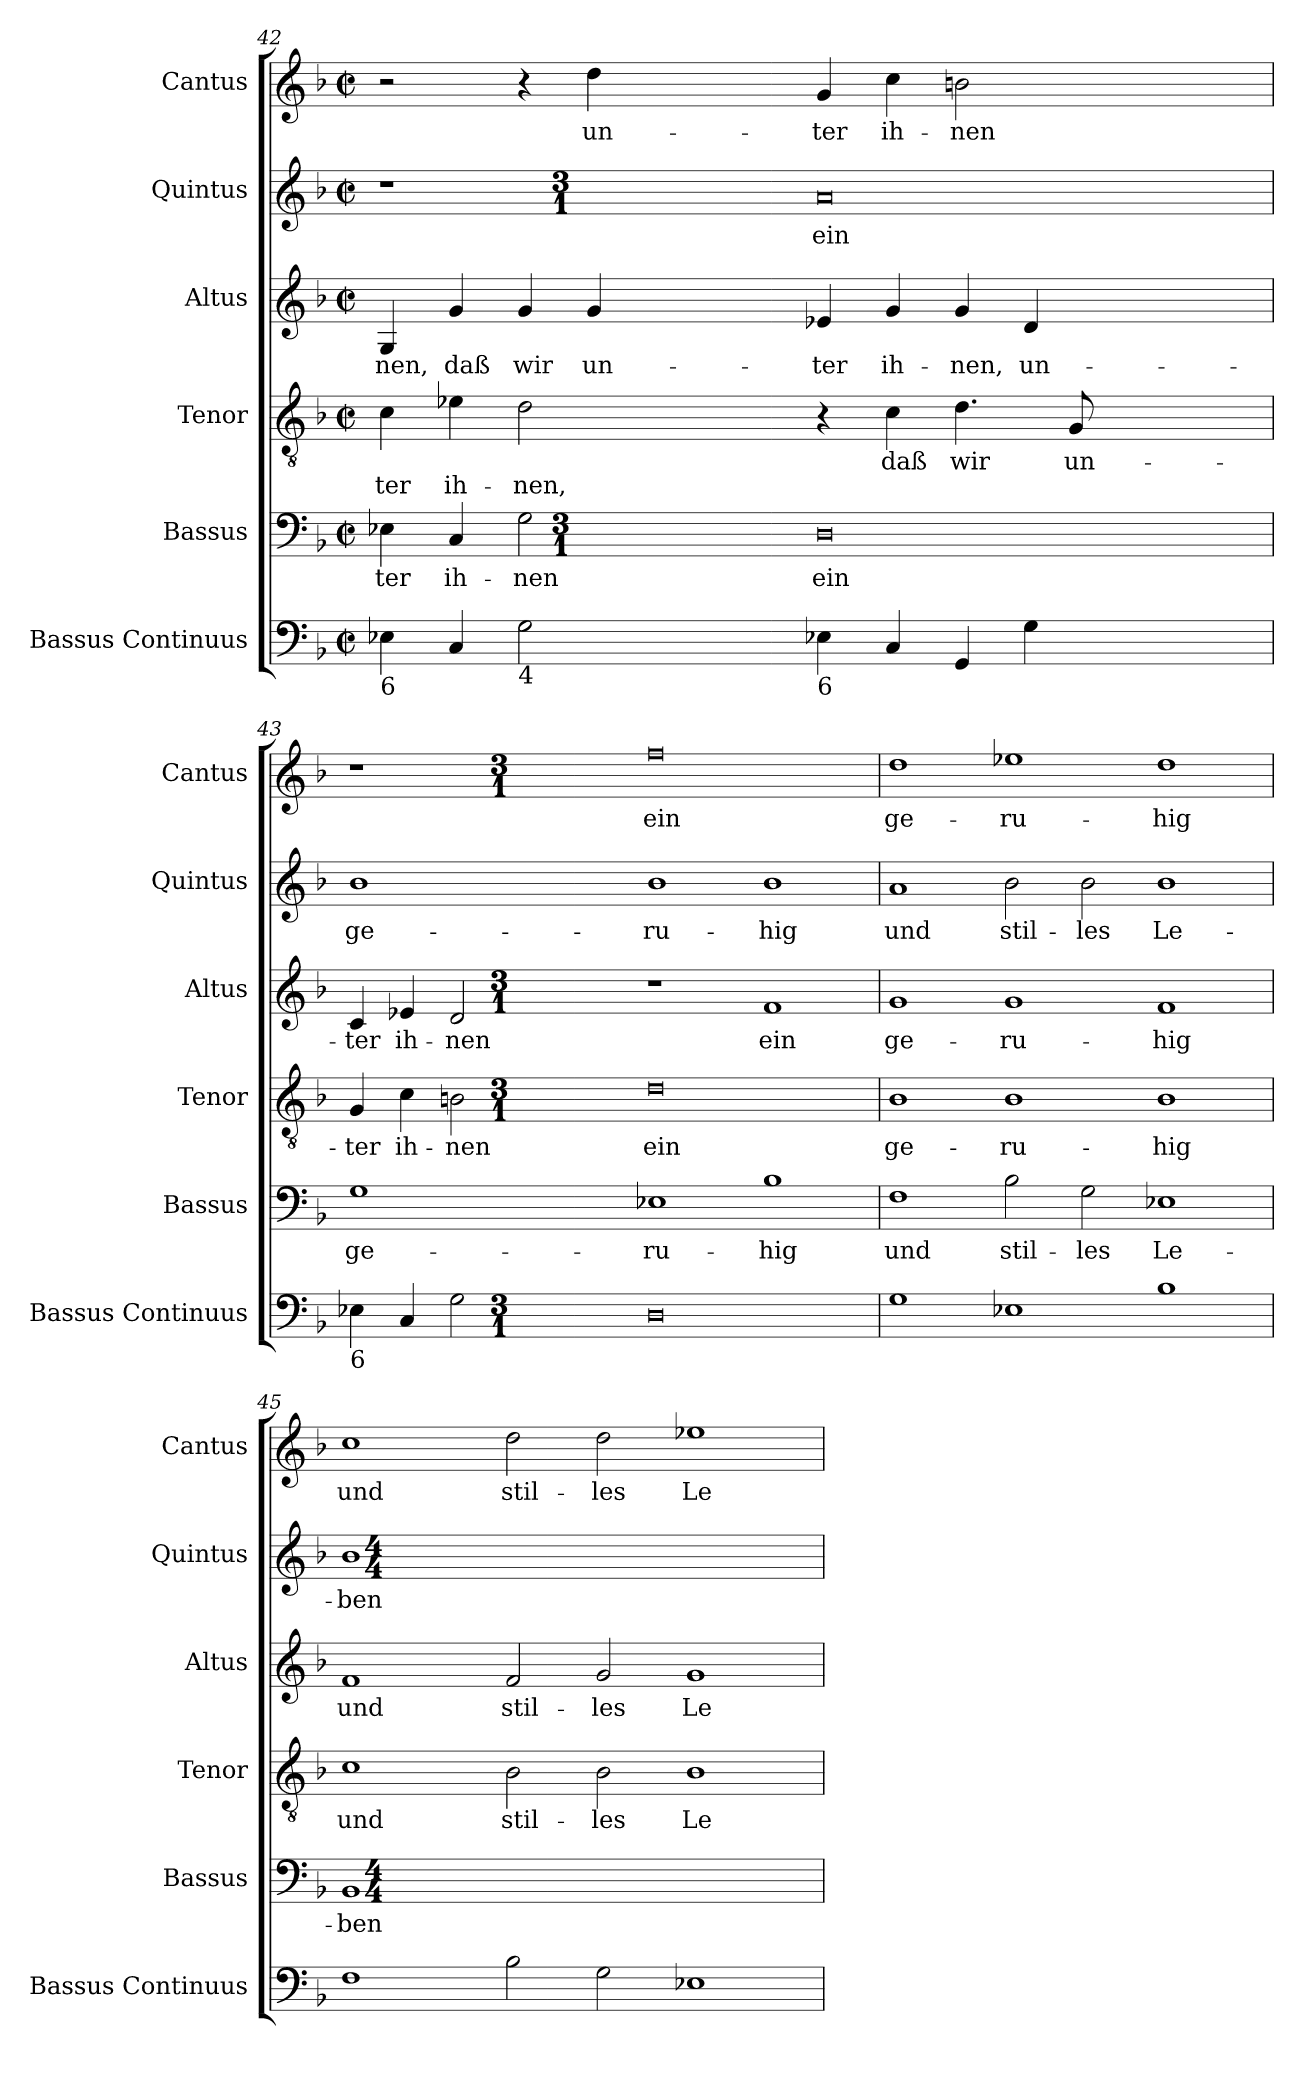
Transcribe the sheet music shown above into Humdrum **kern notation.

**kern	**kern	**text	**kern	**text	**text	**kern	**text	**kern	**text	**kern	**text
*part6	*part5	*part5	*part4	*part4	*part4	*part3	*part3	*part2	*part2	*part1	*part1
*staff6	*staff5	*staff5	*staff4	*staff4	*staff4	*staff3	*staff3	*staff2	*staff2	*staff1	*staff1
*I"Bassus Continuus	*I"Bassus	*	*I"Tenor	*	*	*I"Altus	*	*I"Quintus	*	*I"Cantus	*
*I'Bassus Continuus	*I'Bassus	*	*I'Tenor	*	*	*I'Altus	*	*I'Quintus	*	*I'Cantus	*
*clefF4	*clefF4	*	*clefGv2	*	*	*clefG2	*	*clefG2	*	*clefG2	*
*k[b-]	*k[b-]	*	*k[b-]	*	*	*k[b-]	*	*k[b-]	*	*k[b-]	*
*F:	*F:	*	*F:	*	*	*F:	*	*F:	*	*F:	*
*M4/2	*M4/2	*	*M4/2	*	*	*M4/2	*	*M4/2	*	*M4/2	*
*met(c|)	*met(c|)	*	*met(c|)	*	*	*met(c|)	*	*met(c|)	*	*met(c|)	*
=42	=42	=42	=42	=42	=42	=42	=42	=42	=42	=42	=42
!LO:TX:b:t=6	!	!	!	!	!	!	!	!	!	!	!
!	!	!LO:LY:b	!	!	!LO:LY:b	!	!LO:LY:b	!	!	!	!
4E-X	4E-X	-ter	4c	.	-ter	4G	-nen,	1r	.	2r	.
!	!	!LO:LY:b	!	!	!LO:LY:b	!	!LO:LY:b	!	!	!	!
4C	4C	ih-	4e-X	.	ih-	4g	daß	.	.	.	.
!LO:TX:b:t=4	!	!	!	!	!	!	!	!	!	!	!
!	!	!LO:LY:b	!	!	!LO:LY:b	!	!LO:LY:b	!	!	!	!
2G	2G	-nen	2d	.	-nen,	4g	wir	.	.	4r	.
!	!	!	!	!	!	!	!LO:LY:b	!	!	!	!LO:LY:b
.	.	.	.	.	.	4g	un-	.	.	4dd	un-
*	*M3/1	*	*	*	*	*	*	*M3/1	*	*	*
!LO:TX:b:t=6	!	!	!	!	!	!	!	!	!	!	!
!	!	!LO:LY:b	!	!	!	!	!LO:LY:b	!	!LO:LY:b	!	!LO:LY:b
4E-X	0D	ein	4r	.	.	4e-X	-ter	0a	ein	4g	-ter
!	!	!	!	!LO:LY:b	!	!	!LO:LY:b	!	!	!	!LO:LY:b
4C	.	.	4c	daß	.	4g	ih-	.	.	4cc	ih-
!	!	!	!	!LO:LY:b	!	!	!LO:LY:b	!	!	!	!LO:LY:b
4GG	.	.	4.d	wir	.	4g	-nen,	.	.	2bn	-nen
!	!	!	!	!	!	!	!LO:LY:b	!	!	!	!
4G	.	.	.	.	.	4d	un-	.	.	.	.
!	!	!	!	!LO:LY:b	!	!	!	!	!	!	!
.	.	.	8G	un-	.	.	.	.	.	.	.
1ryy	.	.	1ryy	.	.	1ryy	.	.	.	1ryy	.
=43	=43	=43	=43	=43	=43	=43	=43	=43	=43	=43	=43
!LO:TX:b:t=6	!	!	!	!	!	!	!	!	!	!	!
!	!	!LO:LY:b	!	!LO:LY:b	!	!	!LO:LY:b	!	!LO:LY:b	!	!
4E-X	1G	ge-	4G	-ter	.	4c	-ter	1b-	ge-	1r	.
!	!	!	!	!LO:LY:b	!	!	!LO:LY:b	!	!	!	!
4C	.	.	4c	ih-	.	4e-X	ih-	.	.	.	.
!	!	!	!	!LO:LY:b	!	!	!LO:LY:b	!	!	!	!
2G	.	.	2Bn	-nen	.	2d	-nen	.	.	.	.
*M3/1	*	*	*M3/1	*	*	*M3/1	*	*	*	*M3/1	*
!	!	!LO:LY:b	!	!LO:LY:b	!	!	!	!	!LO:LY:b	!	!LO:LY:b
0D	1E-X	-ru-	0d	ein	.	1r	.	1b-	-ru-	0ff	ein
!	!	!LO:LY:b	!	!	!	!	!LO:LY:b	!	!LO:LY:b	!	!
.	1B-	-hig	.	.	.	1f	ein	1b-	-hig	.	.
=44	=44	=44	=44	=44	=44	=44	=44	=44	=44	=44	=44
!	!	!LO:LY:b	!	!LO:LY:b	!	!	!LO:LY:b	!	!LO:LY:b	!	!LO:LY:b
1G	1F	und	1B-	ge-	.	1g	ge-	1a	und	1dd	ge-
!	!	!LO:LY:b	!	!LO:LY:b	!	!	!LO:LY:b	!	!LO:LY:b	!	!LO:LY:b
1E-X	2B-	stil-	1B-	-ru-	.	1g	-ru-	2b-	stil-	1ee-X	-ru-
!	!	!LO:LY:b	!	!	!	!	!	!	!LO:LY:b	!	!
.	2G	-les	.	.	.	.	.	2b-	-les	.	.
!	!	!LO:LY:b	!	!LO:LY:b	!	!	!LO:LY:b	!	!LO:LY:b	!	!LO:LY:b
1B-	1E-X	Le-	1B-	-hig	.	1f	-hig	1b-	Le-	1dd	-hig
=45	=45	=45	=45	=45	=45	=45	=45	=45	=45	=45	=45
!	!	!LO:LY:b	!	!LO:LY:b	!	!	!LO:LY:b	!	!LO:LY:b	!	!LO:LY:b
1F	1BB-	-ben	1c	und	.	1f	und	1b-	-ben	1cc	und
*	*M4/4	*	*	*	*	*	*	*M4/4	*	*	*
*	*met(c)	*	*	*	*	*	*	*met(c)	*	*	*
!	!	!	!	!LO:LY:b	!	!	!LO:LY:b	!	!	!	!LO:LY:b
2B-	0ryy	.	2B-	stil-	.	2f	stil-	0ryy	.	2dd	stil-
!	!	!	!	!LO:LY:b	!	!	!LO:LY:b	!	!	!	!LO:LY:b
2G	.	.	2B-	-les	.	2g	-les	.	.	2dd	-les
!	!	!	!	!LO:LY:b	!	!	!LO:LY:b	!	!	!	!LO:LY:b
1E-X	.	.	1B-	Le-	.	1g	Le-	.	.	1ee-X	Le-
=	=	=	=	=	=	=	=	=	=	=	=
*-	*-	*-	*-	*-	*-	*-	*-	*-	*-	*-	*-
